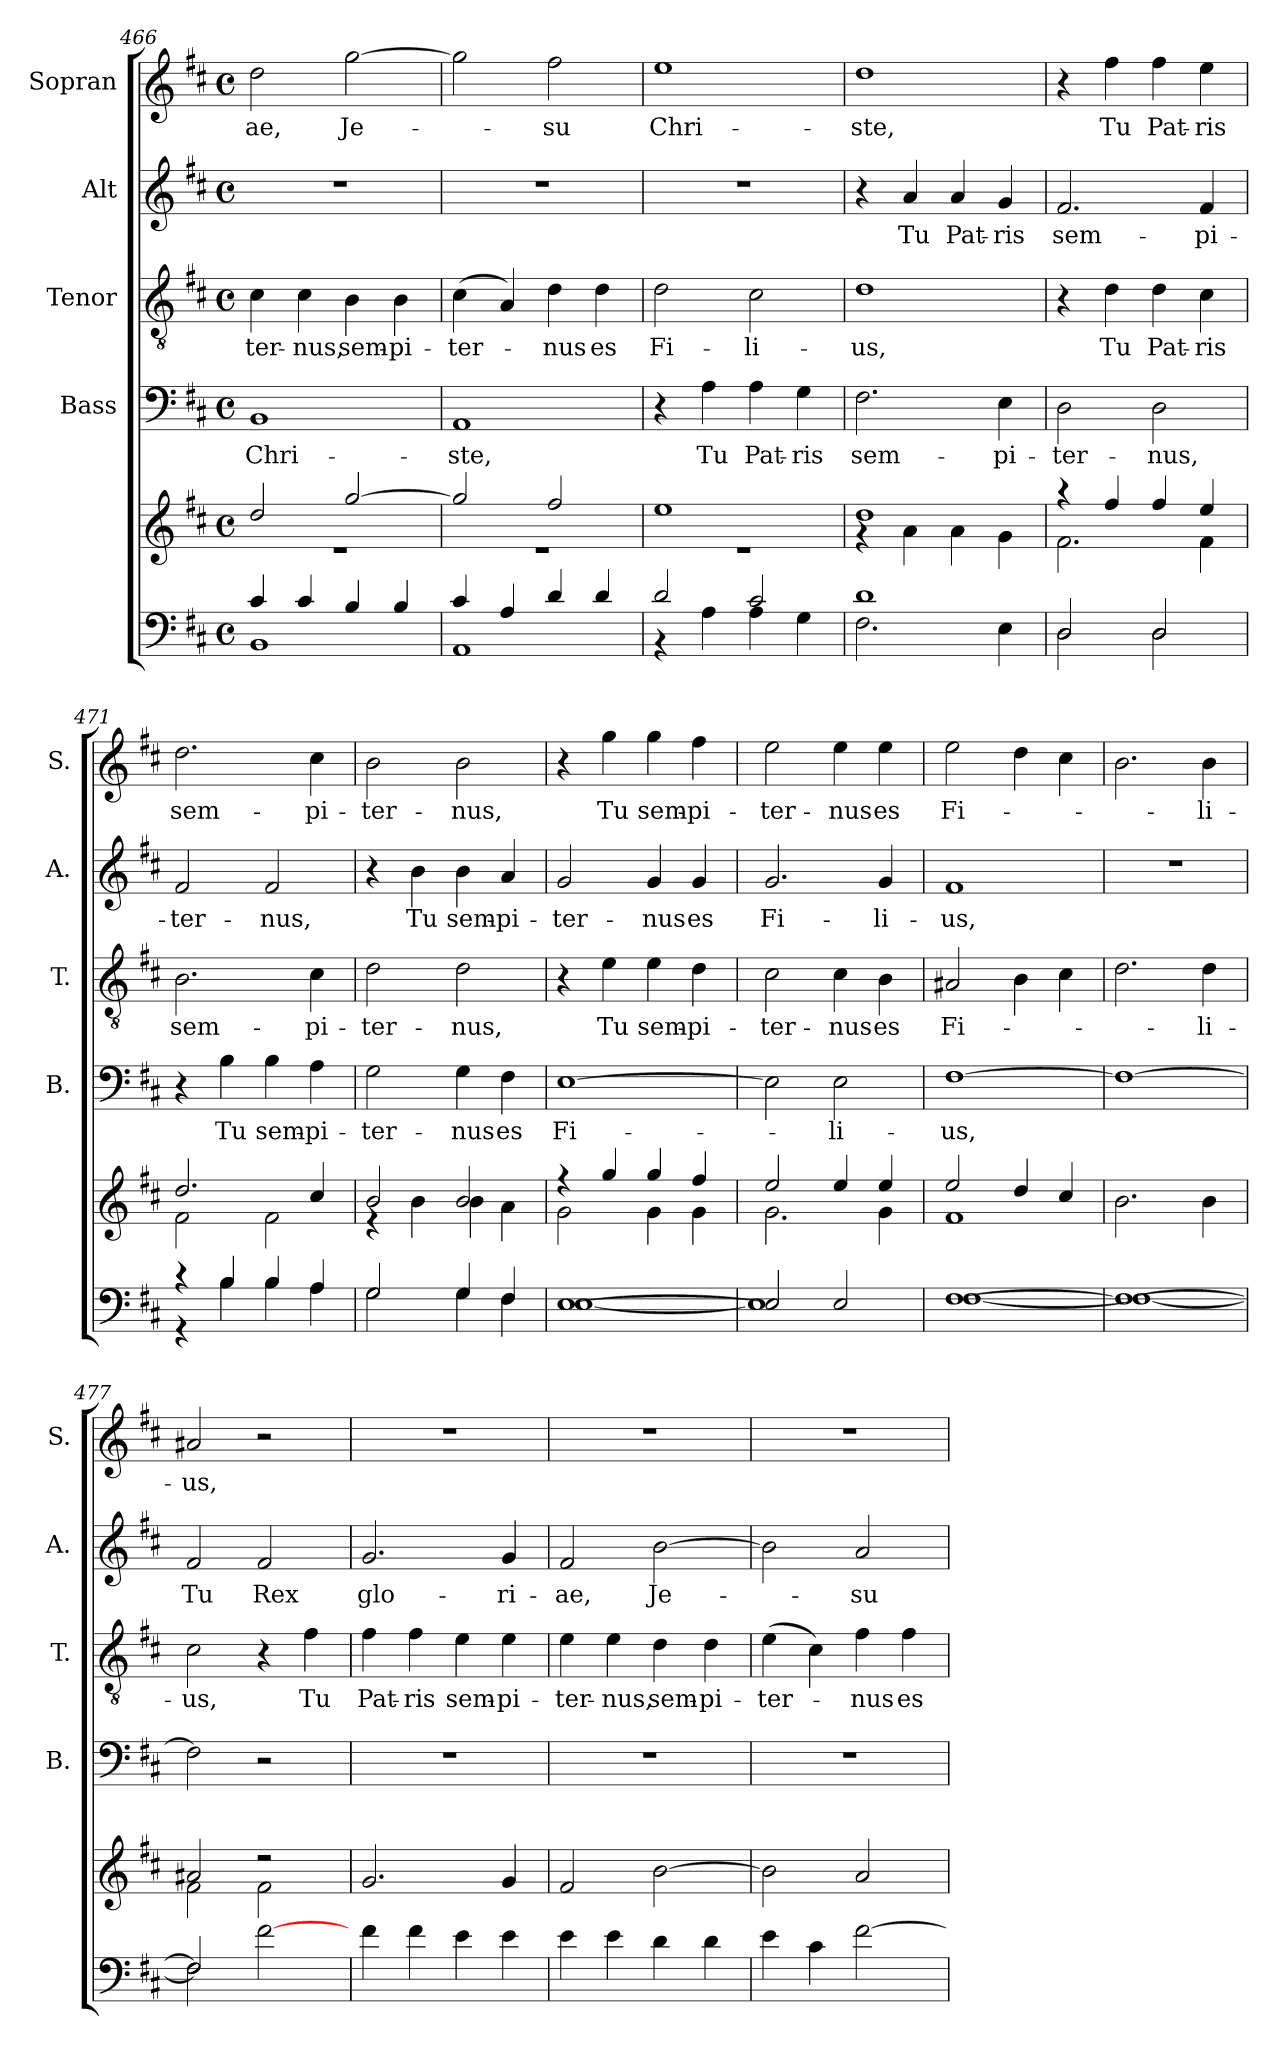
**kern	**kern	**kern	**text	**kern	**text	**kern	**text	**kern	**text
*part5	*part5	*part4	*part4	*part3	*part3	*part2	*part2	*part1	*part1
*staff6	*staff5	*staff4	*staff4	*staff3	*staff3	*staff2	*staff2	*staff1	*staff1
*	*	*I"Bass	*	*I"Tenor	*	*I"Alt	*	*I"Sopran	*
*	*	*I'B.	*	*I'T.	*	*I'A.	*	*I'S.	*
*clefF4	*clefG2	*clefF4	*	*clefGv2	*	*clefG2	*	*clefG2	*
*k[f#c#]	*k[f#c#]	*k[f#c#]	*	*k[f#c#]	*	*k[f#c#]	*	*k[f#c#]	*
*D:	*D:	*D:	*	*D:	*	*D:	*	*D:	*
*M4/4	*M4/4	*M4/4	*	*M4/4	*	*M4/4	*	*M4/4	*
*met(c)	*met(c)	*met(c)	*	*met(c)	*	*met(c)	*	*met(c)	*
=466	=466	=466	=466	=466	=466	=466	=466	=466	=466
*^	*^	*	*	*	*	*	*	*	*
!	!	!	!	!	!LO:LY:b	!	!LO:LY:b	!	!	!	!LO:LY:b
4c#/	1BB	2dd/	1re	1BB	Chri-	4c#\	-ter-	1r	.	2dd\	-ae,
!	!	!	!	!	!	!	!LO:LY:b	!	!	!	!
4c#/	.	.	.	.	.	4c#\	-nus,	.	.	.	.
!	!	!	!	!	!	!	!LO:LY:b	!	!	!	!LO:LY:b
4B/	.	[>2gg/	.	.	.	4B\	sem-	.	.	[2gg\	Je-
!	!	!	!	!	!	!	!LO:LY:b	!	!	!	!
4B/	.	.	.	.	.	4B\	-pi-	.	.	.	.
=467	=467	=467	=467	=467	=467	=467	=467	=467	=467	=467	=467
!	!	!	!	!	!LO:LY:b	!	!LO:LY:b	!	!	!	!
4c#/	1AA	2gg/]	1re	1AA	-ste,	(>4c#\	-ter-	1r	.	2gg\]	.
4A/	.	.	.	.	.	4A/)	.	.	.	.	.
!	!	!	!	!	!	!	!LO:LY:b	!	!	!	!LO:LY:b
4d/	.	2ff#/	.	.	.	4d\	-nus	.	.	2ff#\	-su
!	!	!	!	!	!	!	!LO:LY:b	!	!	!	!
4d/	.	.	.	.	.	4d\	es	.	.	.	.
!!LO:PB:g=z
=468	=468	=468	=468	=468	=468	=468	=468	=468	=468	=468	=468
!	!	!	!	!	!	!	!LO:LY:b	!	!	!	!LO:LY:b
2d/	4r	1ee	1re	4r	.	2d\	Fi-	1r	.	1ee	Chri-
!	!	!	!	!	!LO:LY:b	!	!	!	!	!	!
.	4A\	.	.	4A\	Tu	.	.	.	.	.	.
!	!	!	!	!	!LO:LY:b	!	!LO:LY:b	!	!	!	!
2c#/	4A\	.	.	4A\	Pat-	2c#\	-li-	.	.	.	.
!	!	!	!	!	!LO:LY:b	!	!	!	!	!	!
.	4G\	.	.	4G\	-ris	.	.	.	.	.	.
=469	=469	=469	=469	=469	=469	=469	=469	=469	=469	=469	=469
!	!	!	!	!	!LO:LY:b	!	!LO:LY:b	!	!	!	!LO:LY:b
1d	2.F#\	1dd	4rf	2.F#\	sem-	1d	-us,	4r	.	1dd	-ste,
!	!	!	!	!	!	!	!	!	!LO:LY:b	!	!
.	.	.	4a\	.	.	.	.	4a/	Tu	.	.
!	!	!	!	!	!	!	!	!	!LO:LY:b	!	!
.	.	.	4a\	.	.	.	.	4a/	Pat-	.	.
!	!	!	!	!	!LO:LY:b	!	!	!	!LO:LY:b	!	!
.	4E\	.	4g\	4E\	-pi-	.	.	4g/	-ris	.	.
=470	=470	=470	=470	=470	=470	=470	=470	=470	=470	=470	=470
!	!	!	!	!	!LO:LY:b	!	!	!	!LO:LY:b	!	!
2D/	2D\	4rgg	2.f#\	2D\	-ter-	4r	.	2.f#/	sem-	4r	.
!	!	!	!	!	!	!	!LO:LY:b	!	!	!	!LO:LY:b
.	.	4ff#/	.	.	.	4d\	Tu	.	.	4ff#\	Tu
!	!	!	!	!	!LO:LY:b	!	!LO:LY:b	!	!	!	!LO:LY:b
2D/	2D\	4ff#/	.	2D\	-nus,	4d\	Pat-	.	.	4ff#\	Pat-
!	!	!	!	!	!	!	!LO:LY:b	!	!LO:LY:b	!	!LO:LY:b
.	.	4ee/	4f#\	.	.	4c#\	-ris	4f#/	-pi-	4ee\	-ris
=471	=471	=471	=471	=471	=471	=471	=471	=471	=471	=471	=471
!	!	!	!	!	!	!	!LO:LY:b	!	!LO:LY:b	!	!LO:LY:b
4r	4r	2.dd/	2f#\	4r	.	2.B\	sem-	2f#/	-ter-	2.dd\	sem-
!	!	!	!	!	!LO:LY:b	!	!	!	!	!	!
4B/	4B\	.	.	4B\	Tu	.	.	.	.	.	.
!	!	!	!	!	!LO:LY:b	!	!	!	!LO:LY:b	!	!
4B/	4B\	.	2f#\	4B\	sem-	.	.	2f#/	-nus,	.	.
!	!	!	!	!	!LO:LY:b	!	!LO:LY:b	!	!	!	!LO:LY:b
4A/	4A\	4cc#/	.	4A\	-pi-	4c#\	-pi-	.	.	4cc#\	-pi-
=472	=472	=472	=472	=472	=472	=472	=472	=472	=472	=472	=472
!	!	!	!	!	!LO:LY:b	!	!LO:LY:b	!	!	!	!LO:LY:b
2G/	2G\	2b/	4re	2G\	-ter-	2d\	-ter-	4r	.	2b\	-ter-
!	!	!	!	!	!	!	!	!	!LO:LY:b	!	!
.	.	.	4b\	.	.	.	.	4b\	Tu	.	.
!	!	!	!	!	!LO:LY:b	!	!LO:LY:b	!	!LO:LY:b	!	!LO:LY:b
4G/	4G\	2b/	4b\	4G\	-nus	2d\	-nus,	4b\	sem-	2b\	-nus,
!	!	!	!	!	!LO:LY:b	!	!	!	!LO:LY:b	!	!
4F#/	4F#\	.	4a\	4F#\	es	.	.	4a/	-pi-	.	.
=473	=473	=473	=473	=473	=473	=473	=473	=473	=473	=473	=473
!	!	!	!	!	!LO:LY:b	!	!	!	!LO:LY:b	!	!
[>1E	[<1E	4rff	2g\	[1E	Fi-	4r	.	2g/	-ter-	4r	.
!	!	!	!	!	!	!	!LO:LY:b	!	!	!	!LO:LY:b
.	.	4gg/	.	.	.	4e\	Tu	.	.	4gg\	Tu
!	!	!	!	!	!	!	!LO:LY:b	!	!LO:LY:b	!	!LO:LY:b
.	.	4gg/	4g\	.	.	4e\	sem-	4g/	-nus	4gg\	sem-
!	!	!	!	!	!	!	!LO:LY:b	!	!LO:LY:b	!	!LO:LY:b
.	.	4ff#/	4g\	.	.	4d\	-pi-	4g/	es	4ff#\	-pi-
=474	=474	=474	=474	=474	=474	=474	=474	=474	=474	=474	=474
!	!	!	!	!	!	!	!LO:LY:b	!	!LO:LY:b	!	!LO:LY:b
2E/]	1E]	2ee/	2.g\	2E\]	.	2c#\	-ter-	2.g/	Fi-	2ee\	-ter-
!	!	!	!	!	!LO:LY:b	!	!LO:LY:b	!	!	!	!LO:LY:b
2E/	.	4ee/	.	2E\	-li-	4c#\	-nus	.	.	4ee\	-nus
!	!	!	!	!	!	!	!LO:LY:b	!	!LO:LY:b	!	!LO:LY:b
.	.	4ee/	4g\	.	.	4B\	es	4g/	-li-	4ee\	es
=475	=475	=475	=475	=475	=475	=475	=475	=475	=475	=475	=475
!	!	!	!	!	!LO:LY:b	!	!LO:LY:b	!	!LO:LY:b	!	!LO:LY:b
[>1F#	[<1F#	2ee/	1f#	[1F#	-us,	2A#X/	Fi-	1f#	-us,	2ee\	Fi-
.	.	4dd/	.	.	.	4B\	.	.	.	4dd\	.
.	.	4cc#/	.	.	.	4c#\	.	.	.	4cc#\	.
*	*	*v	*v	*	*	*	*	*	*	*	*
!!LO:LB:g=z
=476	=476	=476	=476	=476	=476	=476	=476	=476	=476	=476
1F#_	1F#_	2.b\	1F#_	.	2.d\	.	1r	.	2.b\	.
!	!	!	!	!	!	!LO:LY:b	!	!	!	!LO:LY:b
.	.	4b\	.	.	4d\	-li-	.	.	4b\	-li-
=477	=477	=477	=477	=477	=477	=477	=477	=477	=477	=477
*	*	*^	*	*	*	*	*	*	*	*
!	!	!	!	!	!	!	!LO:LY:b	!	!LO:LY:b	!	!LO:LY:b
2F#/]	2F#\]	2a#X/	2f#\	2F#\]	.	2c#\	-us,	2f#/	Tu	2a#X/	-us,
!	!	!	!	!	!	!	!	!	!LO:LY:b	!	!
2ryy	[<2f#\	2r	2f#\	2r	.	4r	.	2f#/	Rex	2r	.
!	!	!	!	!	!	!	!LO:LY:b	!	!	!	!
.	.	.	.	.	.	4f#\	Tu	.	.	.	.
*v	*v	*	*	*	*	*	*	*	*	*	*
*	*v	*v	*	*	*	*	*	*	*	*
=478	=478	=478	=478	=478	=478	=478	=478	=478	=478
!	!	!	!	!	!LO:LY:b	!	!LO:LY:b	!	!
4f#\	2.g/	1r	.	4f#\	Pat-	2.g/	glo-	1r	.
!	!	!	!	!	!LO:LY:b	!	!	!	!
4f#\	.	.	.	4f#\	-ris	.	.	.	.
!	!	!	!	!	!LO:LY:b	!	!	!	!
4e\	.	.	.	4e\	sem-	.	.	.	.
!	!	!	!	!	!LO:LY:b	!	!LO:LY:b	!	!
4e\	4g/	.	.	4e\	-pi-	4g/	-ri-	.	.
=479	=479	=479	=479	=479	=479	=479	=479	=479	=479
!	!	!	!	!	!LO:LY:b	!	!LO:LY:b	!	!
4e\	2f#/	1r	.	4e\	-ter-	2f#/	-ae,	1r	.
!	!	!	!	!	!LO:LY:b	!	!	!	!
4e\	.	.	.	4e\	-nus,	.	.	.	.
!	!	!	!	!	!LO:LY:b	!	!LO:LY:b	!	!
4d\	[2b\	.	.	4d\	sem-	[2b\	Je-	.	.
!	!	!	!	!	!LO:LY:b	!	!	!	!
4d\	.	.	.	4d\	-pi-	.	.	.	.
=480	=480	=480	=480	=480	=480	=480	=480	=480	=480
!	!	!	!	!	!LO:LY:b	!	!	!	!
4e\	2b\]	1r	.	(>4e\	-ter-	2b\]	.	1r	.
4c#\	.	.	.	4c#\)	.	.	.	.	.
!	!	!	!	!	!LO:LY:b	!	!LO:LY:b	!	!
[2f#\	2a/	.	.	4f#\	-nus	2a/	-su	.	.
!	!	!	!	!	!LO:LY:b	!	!	!	!
.	.	.	.	4f#\	es	.	.	.	.
=	=	=	=	=	=	=	=	=	=
*-	*-	*-	*-	*-	*-	*-	*-	*-	*-
